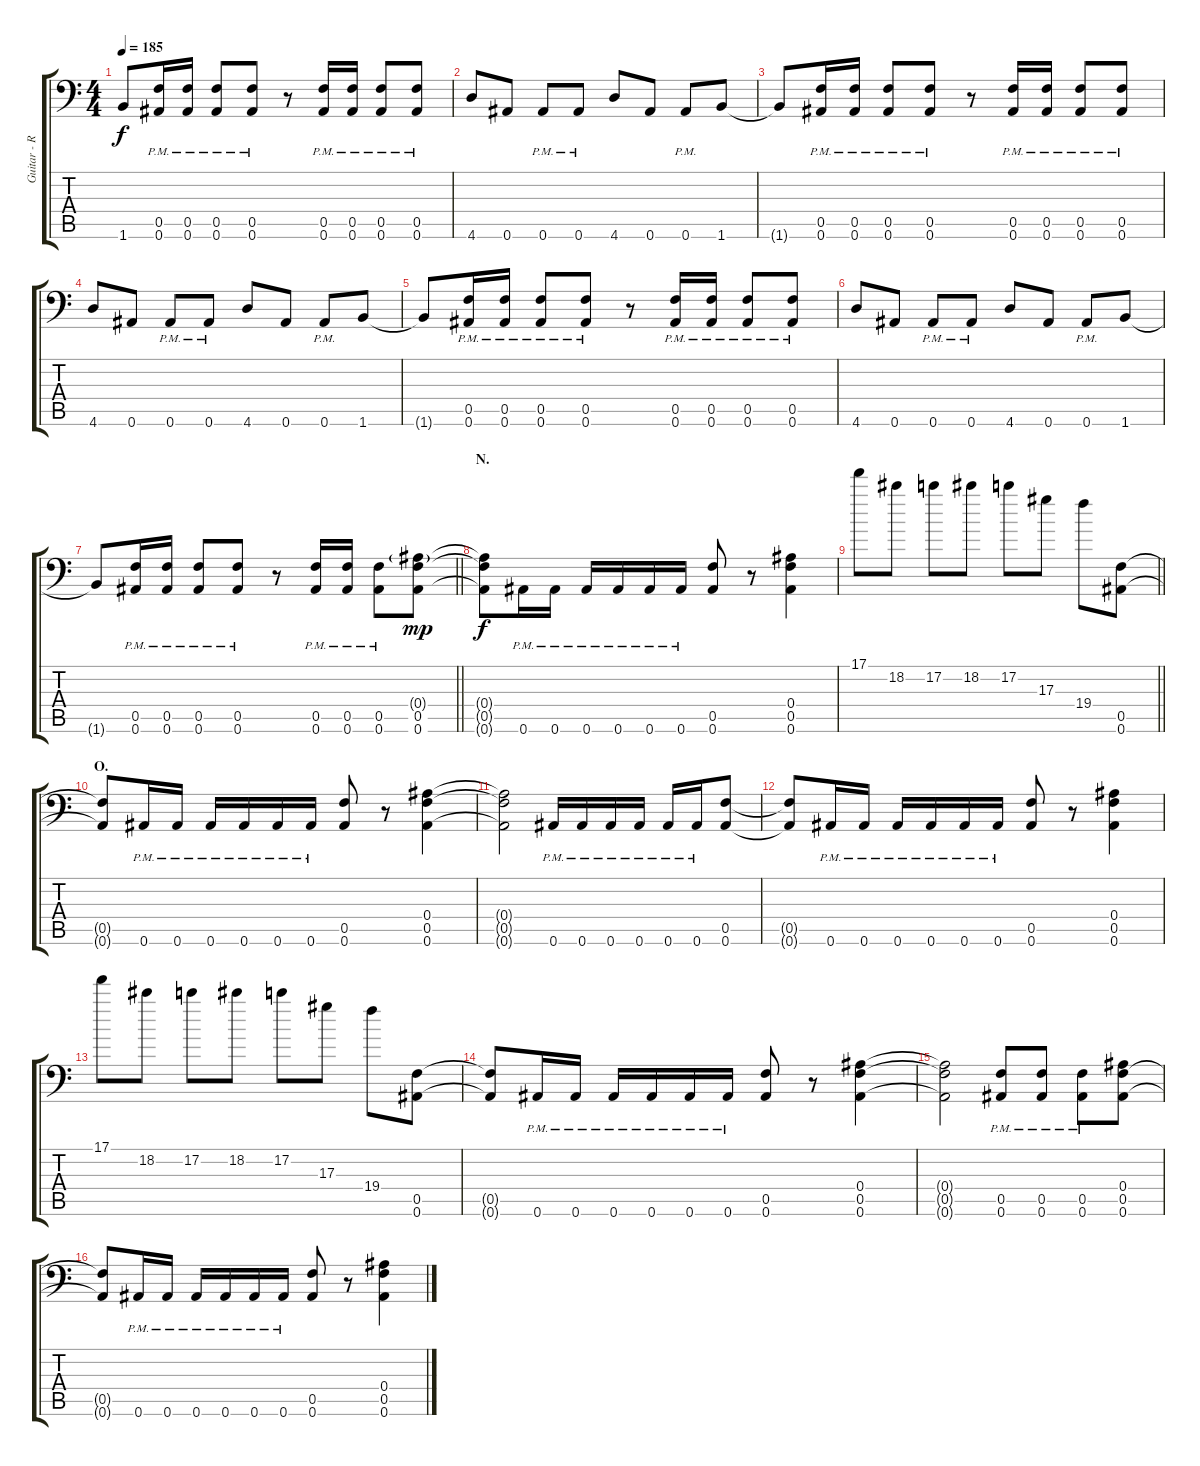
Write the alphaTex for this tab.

\track ("Guitar - Right" "Guitar - R") {instrument distortionguitar}
\staff {score tabs}
\tuning (C4 G3 Eb3 Bb2 F2 Bb1) {hide}
\ts (4 4)
\tempo 185
\clef f4
\ks c
1.6{t}.8{dy f} (0.5{pm} 0.6{pm}).16 (0.5{pm} 0.6{pm}).16 (0.5{pm} 0.6{pm}).8 (0.5{pm} 0.6{pm}).8 r.8 (0.5{pm} 0.6{pm}).16 (0.5{pm} 0.6{pm}).16 (0.5{pm} 0.6{pm}).8 (0.5{pm} 0.6{pm}).8 |
4.6.8 0.6.8 0.6{pm}.8 0.6{pm}.8 4.6.8 0.6.8 0.6{pm}.8 1.6.8 |
1.6{t}.8 (0.5{pm} 0.6{pm}).16 (0.5{pm} 0.6{pm}).16 (0.5{pm} 0.6{pm}).8 (0.5{pm} 0.6{pm}).8 r.8 (0.5{pm} 0.6{pm}).16 (0.5{pm} 0.6{pm}).16 (0.5{pm} 0.6{pm}).8 (0.5{pm} 0.6{pm}).8 |
4.6.8 0.6.8 0.6{pm}.8 0.6{pm}.8 4.6.8 0.6.8 0.6{pm}.8 1.6.8 |
1.6{t}.8 (0.5{pm} 0.6{pm}).16 (0.5{pm} 0.6{pm}).16 (0.5{pm} 0.6{pm}).8 (0.5{pm} 0.6{pm}).8 r.8 (0.5{pm} 0.6{pm}).16 (0.5{pm} 0.6{pm}).16 (0.5{pm} 0.6{pm}).8 (0.5{pm} 0.6{pm}).8 |
4.6.8 0.6.8 0.6{pm}.8 0.6{pm}.8 4.6.8 0.6.8 0.6{pm}.8 1.6.8 |
\barLineRight lightlight
1.6{t}.8 (0.5{pm} 0.6{pm}).16 (0.5{pm} 0.6{pm}).16 (0.5{pm} 0.6{pm}).8 (0.5{pm} 0.6{pm}).8 r.8 (0.5{pm} 0.6{pm}).16 (0.5{pm} 0.6{pm}).16 (0.5{pm} 0.6{pm}).8 (0.4{g} 0.5 0.6).8{dy mp} |
\section ("" "N.")
(0.4{t} 0.5{t} 0.6{t}).8{dy f} 0.6{pm}.16 0.6{pm}.16 0.6{pm}.16 0.6{pm}.16 0.6{pm}.16 0.6{pm}.16 (0.5 0.6).8 r.8 (0.4 0.5 0.6).4 |
\barLineRight lightlight
17.1.8 18.2.8 17.2.8 18.2.8 17.2.8 17.3.8 19.4.8 (0.5 0.6).8 |
\section ("" "O.")
(0.5{t} 0.6{t}).8 0.6{pm}.16 0.6{pm}.16 0.6{pm}.16 0.6{pm}.16 0.6{pm}.16 0.6{pm}.16 (0.5 0.6).8 r.8 (0.4 0.5 0.6).4 |
(0.4{t} 0.5{t} 0.6{t}).2 0.6{pm}.16 0.6{pm}.16 0.6{pm}.16 0.6{pm}.16 0.6{pm}.16 0.6{pm}.16 (0.5 0.6).8 |
(0.5{t} 0.6{t}).8 0.6{pm}.16 0.6{pm}.16 0.6{pm}.16 0.6{pm}.16 0.6{pm}.16 0.6{pm}.16 (0.5 0.6).8 r.8 (0.4 0.5 0.6).4 |
17.1.8 18.2.8 17.2.8 18.2.8 17.2.8 17.3.8 19.4.8 (0.5 0.6).8 |
(0.5{t} 0.6{t}).8 0.6{pm}.16 0.6{pm}.16 0.6{pm}.16 0.6{pm}.16 0.6{pm}.16 0.6{pm}.16 (0.5 0.6).8 r.8 (0.4 0.5 0.6).4 |
(0.4{t} 0.5{t} 0.6{t}).2 (0.5{pm} 0.6{pm}).8 (0.5{pm} 0.6{pm}).8 (0.5{pm} 0.6{pm}).8 (0.4 0.5 0.6).8 |
(0.5{t} 0.6{t}).8 0.6{pm}.16 0.6{pm}.16 0.6{pm}.16 0.6{pm}.16 0.6{pm}.16 0.6{pm}.16 (0.5 0.6).8 r.8 (0.4 0.5 0.6).4
